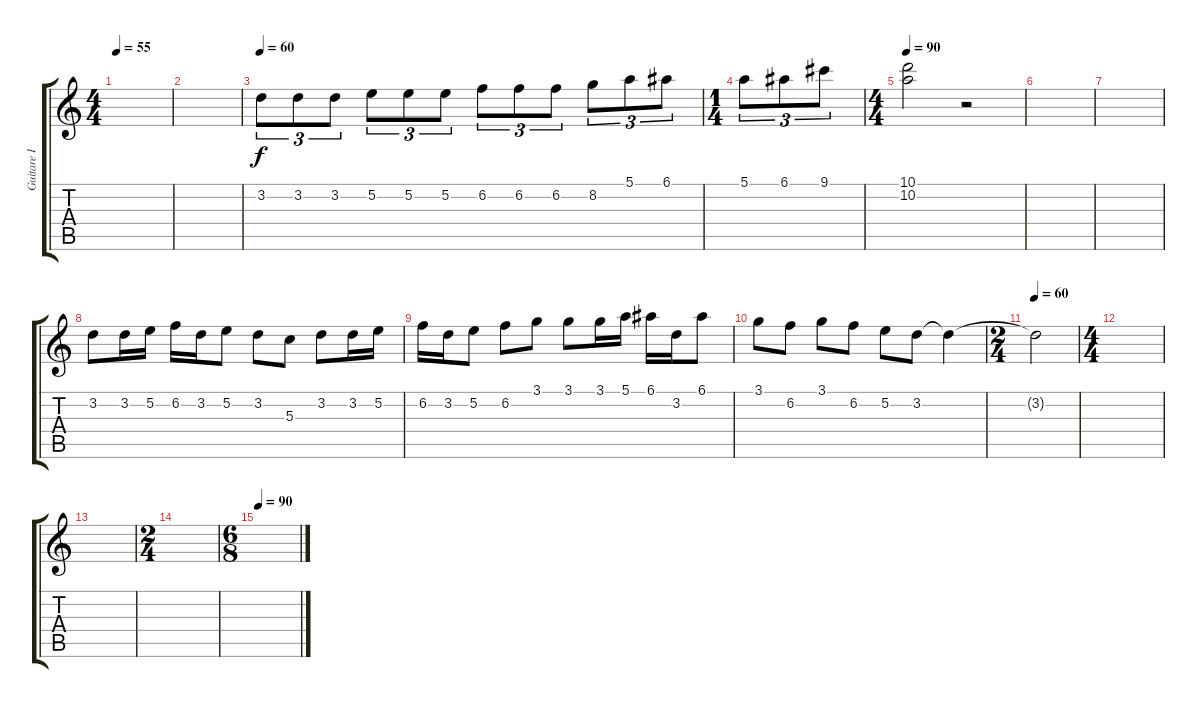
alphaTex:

\track ("Guitare I" "Guitare I") {instrument distortionguitar}
\staff {score tabs}
\tuning (E4 B3 G3 D3 A2 E2) {hide}
\ts (4 4)
\tempo 55
\clef g2
\ks c
|
|
\tempo 60
3.2.8{tu (3 2)} 3.2.8{tu (3 2)} 3.2.8{tu (3 2)} 5.2.8{tu (3 2)} 5.2.8{tu (3 2)} 5.2.8{tu (3 2)} 6.2.8{tu (3 2)} 6.2.8{tu (3 2)} 6.2.8{tu (3 2)} 8.2.8{tu (3 2)} 5.1.8{tu (3 2)} 6.1.8{tu (3 2)} |
\ts (1 4)
5.1.8{tu (3 2)} 6.1.8{tu (3 2)} 9.1.8{tu (3 2)} |
\ts (4 4)
\tempo 90
(10.1 10.2).2 r.2 |
|
|
3.2.8 3.2.16 5.2.16 6.2.16 3.2.16 5.2.8 3.2.8 5.3.8 3.2.8 3.2.16 5.2.16 |
6.2.16 3.2.16 5.2.8 6.2.8 3.1.8 3.1.8 3.1.16 5.1.16 6.1.16 3.2.16 6.1.8 |
3.1.8 6.2.8 3.1.8 6.2.8 5.2.8 3.2.8 3.2{t}.4 |
\ts (2 4)
\tempo 60
3.2{t}.2 |
\ts (4 4)
|
|
\ts (2 4)
|
\ts (6 8)
\tempo 90
